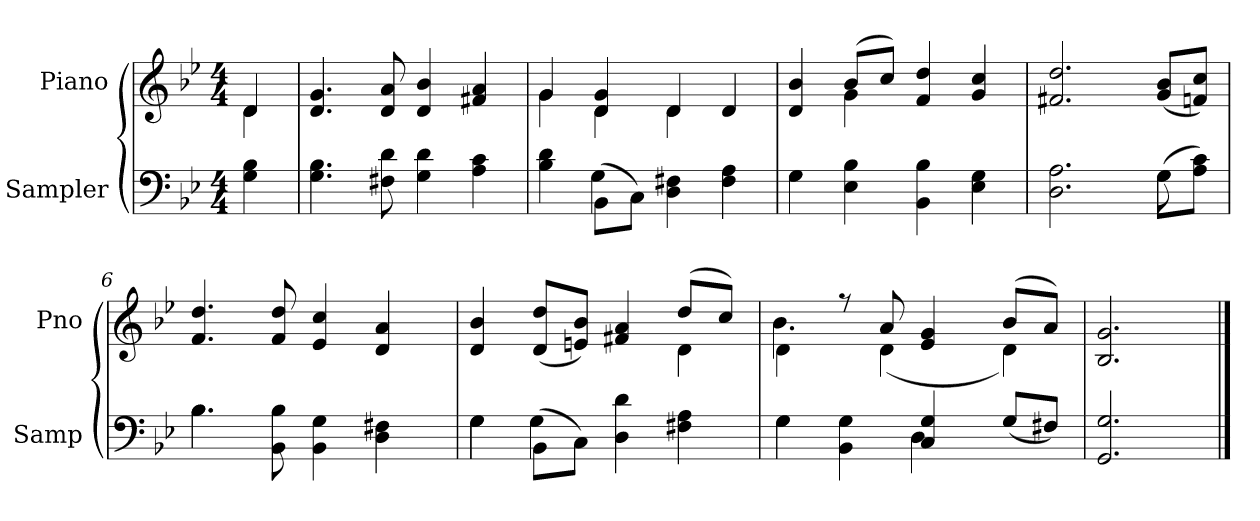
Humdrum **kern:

**kern	**kern
*part2	*part1
*staff2	*staff1
*I"Sampler	*I"Piano
*I'Samp	*I'Pno
*clefF4	*clefG2
*k[b-e-]	*k[b-e-]
*B-:	*B-:
*M4/4	*M4/4
=1	=1
*	*^
4G 4B-	4d/	4d
*	*v	*v
=2	=2
4.G 4.B-	4.d 4.g
8F#X 8d	8d 8a
4G 4d	4d 4b-
4A 4c	4f#X 4a
=3	=3
*^	*^
4B- 4d	4ryy	4g/	4g
(8BB-\L	4G	4d 4g	4d
8C\J)	.	.	.
4D 4F#X	2ryy	4d/	4d
4F# 4A	.	4d/	4ryy
=4	=4	=4	=4
4G\	4G	4d 4b-	4ryy
4E- 4B-	2.ryy	(8b-/L	4g
.	.	8cc/J)	.
4BB- 4B-	.	4f 4dd	2ryy
4E- 4G	.	4g 4cc	.
*	*	*v	*v
=5	=5	=5
2.D 2.A	2.ryy	2.f#X 2.dd
(8G\L	8G	(8g/ 8b-/L
8A\ 8c\J)	8ryy	8fn/ 8cc/J)
=6	=6	=6
4.B-\	4.B-	4.f 4.dd
8BB- 8B-	2ryy	8f 8dd
4BB- 4G	.	4e- 4cc
4D 4F#X	.	4d 4a
.	8ryy	.
=7	=7	=7
*	*	*^
4G\	4G	4d 4b-	2.ryy
(8BB-\L	4G	(8d/ 8dd/L	.
8C\J)	.	8en/ 8b-/J)	.
4D 4d	2ryy	4f#X 4a	.
4F#X 4A	.	(8dd/L	4d
.	.	8cc/J)	.
=8	=8	=8	=8
4G\	4G	4d\	4.b-
4BB- 4G	4ryy	8r	.
.	.	8a/	(4d
4C 4G	4D	4e- 4g	.
.	.	.	8ryy
(8G/L	4ryy	(8b-/L	4d)
8F#X/J)	.	8a/J)	.
*v	*v	*	*
*	*v	*v
=9	=9
2.GG 2.G	2.B- 2.g
==	==
*-	*-
